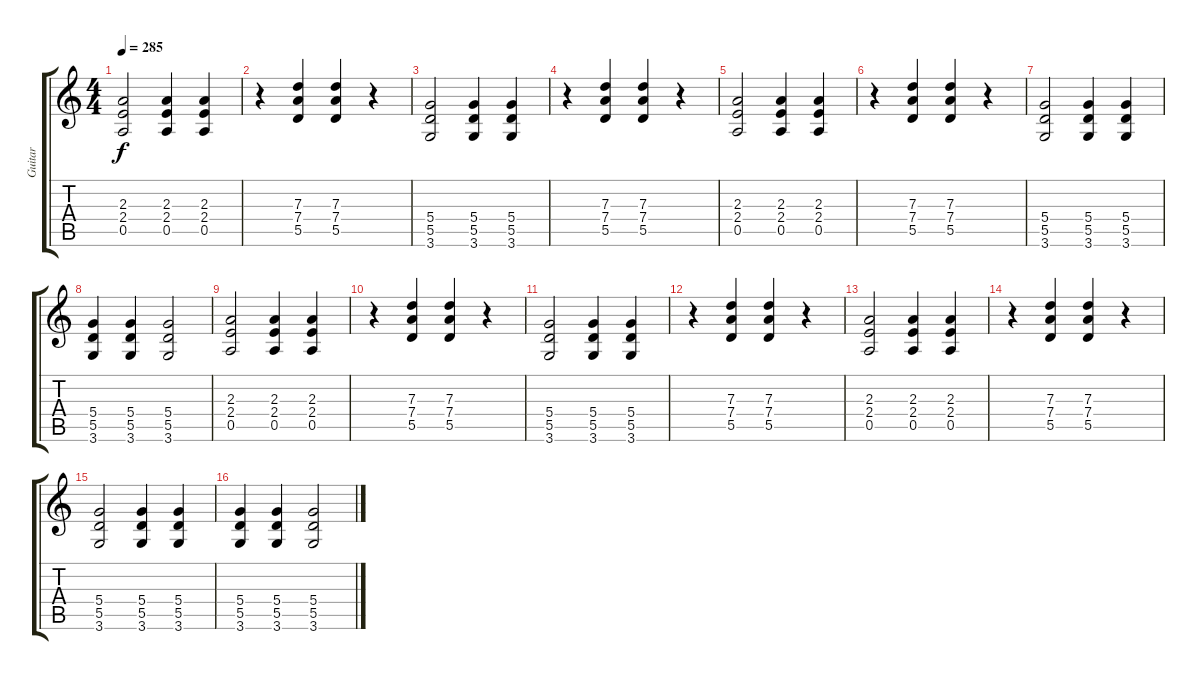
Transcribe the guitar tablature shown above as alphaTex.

\track ("Guitar" "Guitar") {instrument distortionguitar}
\staff {score tabs}
\tuning (E4 B3 G3 D3 A2 E2) {hide}
\ts (4 4)
\tempo 285
\clef g2
\ks c
(2.3 2.4 0.5).2{dy f} (2.3 2.4 0.5).4 (2.3 2.4 0.5).4 |
r.4 (7.3 7.4 5.5).4 (7.3 7.4 5.5).4 r.4 |
(5.4 5.5 3.6).2 (5.4 5.5 3.6).4 (5.4 5.5 3.6).4 |
r.4 (7.3 7.4 5.5).4 (7.3 7.4 5.5).4 r.4 |
(2.3 2.4 0.5).2 (2.3 2.4 0.5).4 (2.3 2.4 0.5).4 |
r.4 (7.3 7.4 5.5).4 (7.3 7.4 5.5).4 r.4 |
(5.4 5.5 3.6).2 (5.4 5.5 3.6).4 (5.4 5.5 3.6).4 |
(5.4 5.5 3.6).4 (5.4 5.5 3.6).4 (5.4 5.5 3.6).2 |
(2.3 2.4 0.5).2 (2.3 2.4 0.5).4 (2.3 2.4 0.5).4 |
r.4 (7.3 7.4 5.5).4 (7.3 7.4 5.5).4 r.4 |
(5.4 5.5 3.6).2 (5.4 5.5 3.6).4 (5.4 5.5 3.6).4 |
r.4 (7.3 7.4 5.5).4 (7.3 7.4 5.5).4 r.4 |
(2.3 2.4 0.5).2 (2.3 2.4 0.5).4 (2.3 2.4 0.5).4 |
r.4 (7.3 7.4 5.5).4 (7.3 7.4 5.5).4 r.4 |
(5.4 5.5 3.6).2 (5.4 5.5 3.6).4 (5.4 5.5 3.6).4 |
(5.4 5.5 3.6).4 (5.4 5.5 3.6).4 (5.4 5.5 3.6).2
